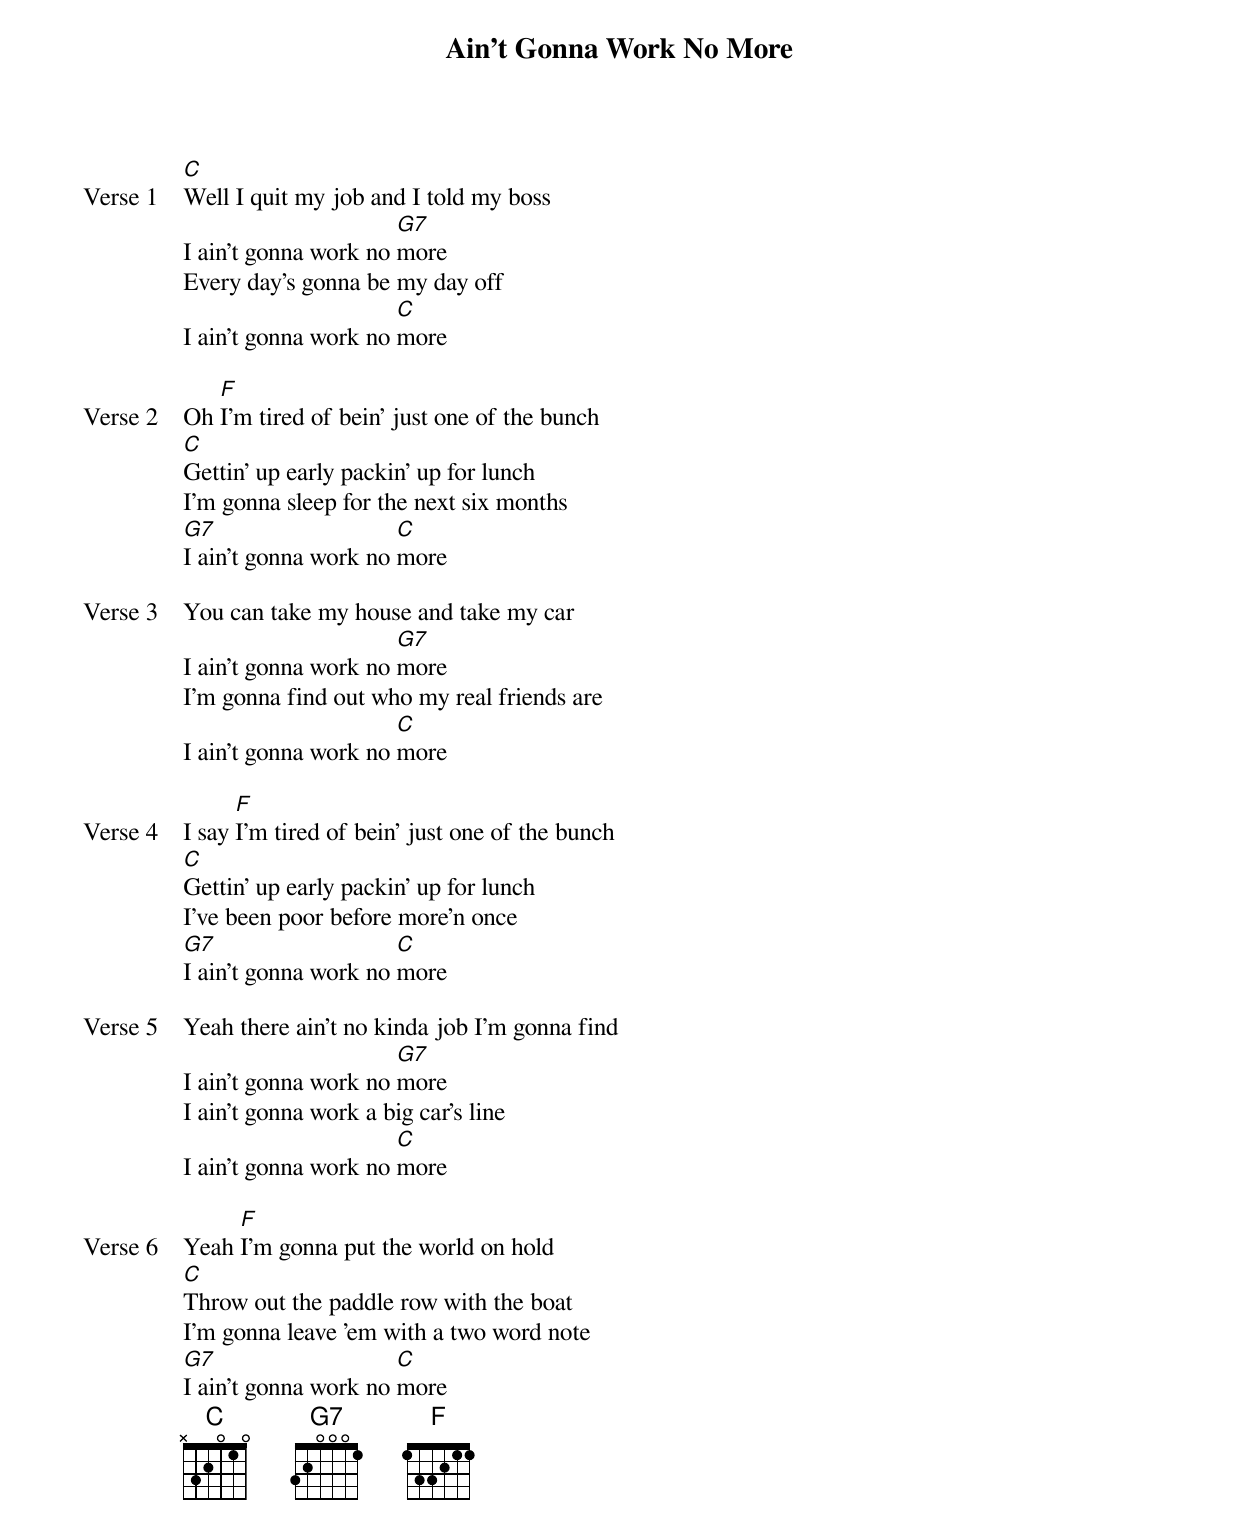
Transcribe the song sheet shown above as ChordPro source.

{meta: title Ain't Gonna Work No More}
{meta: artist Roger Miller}
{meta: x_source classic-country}
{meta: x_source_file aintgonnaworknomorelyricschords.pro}
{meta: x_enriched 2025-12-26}

{start_of_verse: Verse 1}
[C]Well I quit my job and I told my boss
I ain't gonna work no [G7]more
Every day's gonna be my day off
I ain't gonna work no [C]more
{end_of_verse}

{start_of_verse: Verse 2}
Oh [F]I'm tired of bein' just one of the bunch
[C]Gettin' up early packin' up for lunch
I'm gonna sleep for the next six months
[G7]I ain't gonna work no [C]more
{end_of_verse}

{start_of_verse: Verse 3}
You can take my house and take my car
I ain't gonna work no [G7]more
I'm gonna find out who my real friends are
I ain't gonna work no [C]more
{end_of_verse}

{start_of_verse: Verse 4}
I say [F]I'm tired of bein' just one of the bunch
[C]Gettin' up early packin' up for lunch
I've been poor before more'n once
[G7]I ain't gonna work no [C]more
{end_of_verse}

{start_of_verse: Verse 5}
Yeah there ain't no kinda job I'm gonna find
I ain't gonna work no [G7]more
I ain't gonna work a big car's line
I ain't gonna work no [C]more
{end_of_verse}

{start_of_verse: Verse 6}
Yeah [F]I'm gonna put the world on hold
[C]Throw out the paddle row with the boat
I'm gonna leave 'em with a two word note
[G7]I ain't gonna work no [C]more
{end_of_verse}
